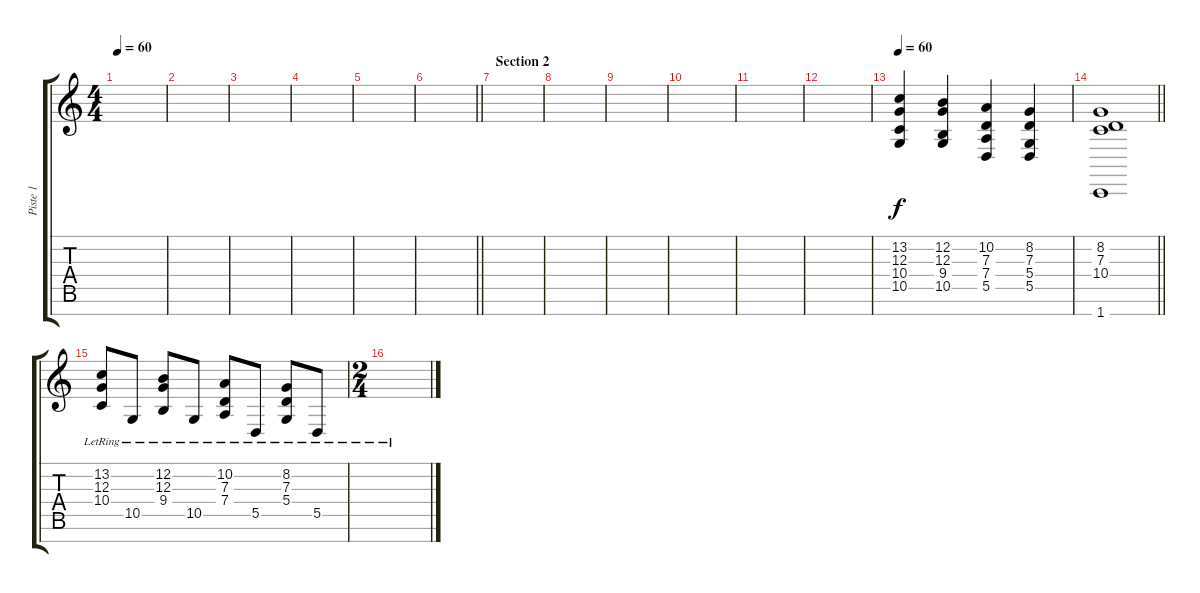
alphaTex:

\track ("Piste 1" "Piste 1") {instrument stringensemble1}
\staff {score tabs}
\tuning (E4 B3 G3 D3 A2 E2 B1) {hide}
\ts (4 4)
\tempo 60
\clef g2
\ks c
|
|
|
|
|
\barLineRight lightlight
|
\section ("" "Section 2")
|
|
|
|
|
|
\tempo 60
(13.2 12.3 10.4 10.5).4{volume 6} (12.2 12.3 9.4 10.5).4 (10.2 7.3 7.4 5.5).4 (8.2 7.3 5.4 5.5).4 |
\barLineRight lightlight
(8.2 7.3 10.4 1.7).1 |
(13.2{lr} 12.3{lr} 10.4{lr}).8 10.5{lr}.8 (12.2{lr} 12.3{lr} 9.4{lr}).8 10.5{lr}.8 (10.2{lr} 7.3{lr} 7.4{lr}).8 5.5{lr}.8 (8.2{lr} 7.3{lr} 5.4{lr}).8 5.5{lr}.8 |
\ts (2 4)
